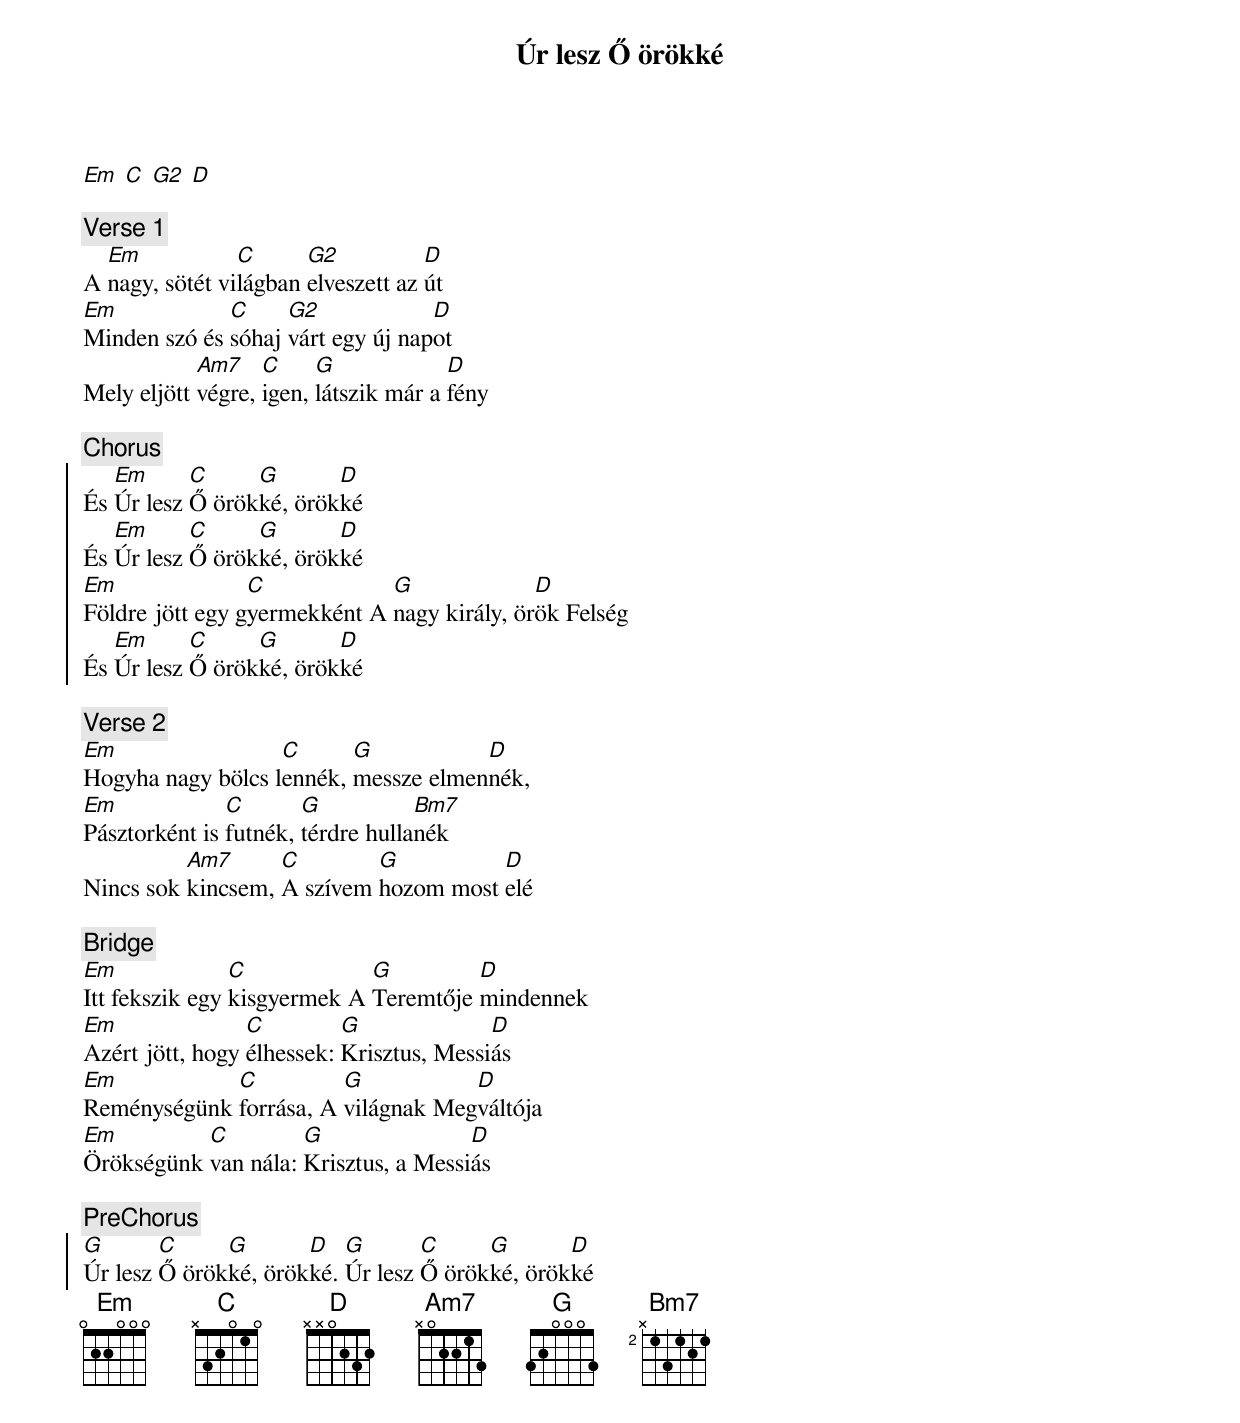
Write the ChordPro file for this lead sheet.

{title: Úr lesz Ő örökké}
{subtitle: }


[Em] [C] [G2] [D]

{c:Verse 1}
A [Em]nagy, sötét vi[C]lágban [G2]elveszett az [D]út
[Em]Minden szó és [C]sóhaj [G2]várt egy új nap[D]ot
Mely eljött [Am7]végre, [C]igen, [G]látszik már a [D]fény

{c:Chorus}
{soc}
És [Em]Úr lesz [C]Ő örök[G]ké, örök[D]ké
És [Em]Úr lesz [C]Ő örök[G]ké, örök[D]ké
[Em]Földre jött egy g[C]yermekként A [G]nagy király, ör[D]ök Felség
És [Em]Úr lesz [C]Ő örök[G]ké, örök[D]ké
{eoc}

{c:Verse 2}
[Em]Hogyha nagy bölcs l[C]ennék, [G]messze elmen[D]nék,
[Em]Pásztorként is [C]futnék, [G]térdre hulla[Bm7]nék
Nincs sok [Am7]kincsem, [C]A szívem [G]hozom most [D]elé

{c:Bridge}
[Em]Itt fekszik egy [C]kisgyermek A [G]Teremtője [D]mindennek
[Em]Azért jött, hogy [C]élhessek: [G]Krisztus, Messi[D]ás
[Em]Reménységünk [C]forrása, A [G]világnak Meg[D]váltója
[Em]Örökségünk [C]van nála: [G]Krisztus, a Messi[D]ás

{c:PreChorus}
{soc}
[G]Úr lesz [C]Ő örök[G]ké, örök[D]ké. [G]Úr lesz [C]Ő örök[G]ké, örök[D]ké
{eoc}
